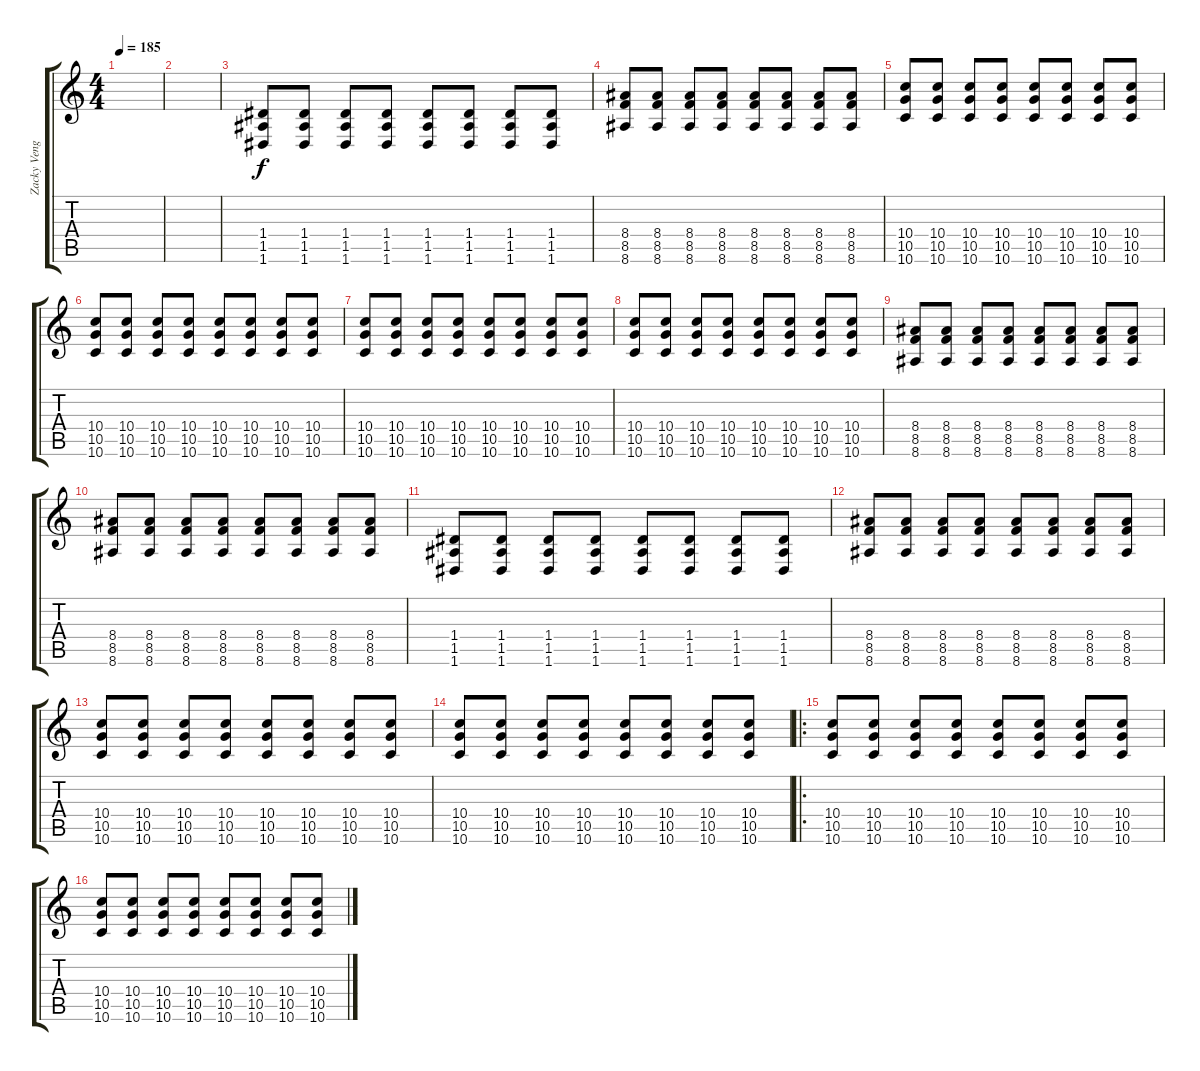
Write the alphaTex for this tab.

\track ("Zacky Vengeance" "Zacky Veng") {instrument distortionguitar}
\staff {score tabs}
\tuning (E4 B3 G3 D3 A2 D2) {hide}
\ts (4 4)
\tempo 185
\clef g2
\ks c
|
|
(1.4 1.5 1.6).8 (1.4 1.5 1.6).8 (1.4 1.5 1.6).8 (1.4 1.5 1.6).8 (1.4 1.5 1.6).8 (1.4 1.5 1.6).8 (1.4 1.5 1.6).8 (1.4 1.5 1.6).8 |
(8.4 8.5 8.6).8 (8.4 8.5 8.6).8 (8.4 8.5 8.6).8 (8.4 8.5 8.6).8 (8.4 8.5 8.6).8 (8.4 8.5 8.6).8 (8.4 8.5 8.6).8 (8.4 8.5 8.6).8 |
(10.4 10.5 10.6).8 (10.4 10.5 10.6).8 (10.4 10.5 10.6).8 (10.4 10.5 10.6).8 (10.4 10.5 10.6).8 (10.4 10.5 10.6).8 (10.4 10.5 10.6).8 (10.4 10.5 10.6).8 |
(10.4 10.5 10.6).8 (10.4 10.5 10.6).8 (10.4 10.5 10.6).8 (10.4 10.5 10.6).8 (10.4 10.5 10.6).8 (10.4 10.5 10.6).8 (10.4 10.5 10.6).8 (10.4 10.5 10.6).8 |
(10.4 10.5 10.6).8 (10.4 10.5 10.6).8 (10.4 10.5 10.6).8 (10.4 10.5 10.6).8 (10.4 10.5 10.6).8 (10.4 10.5 10.6).8 (10.4 10.5 10.6).8 (10.4 10.5 10.6).8 |
(10.4 10.5 10.6).8 (10.4 10.5 10.6).8 (10.4 10.5 10.6).8 (10.4 10.5 10.6).8 (10.4 10.5 10.6).8 (10.4 10.5 10.6).8 (10.4 10.5 10.6).8 (10.4 10.5 10.6).8 |
(8.4 8.5 8.6).8 (8.4 8.5 8.6).8 (8.4 8.5 8.6).8 (8.4 8.5 8.6).8 (8.4 8.5 8.6).8 (8.4 8.5 8.6).8 (8.4 8.5 8.6).8 (8.4 8.5 8.6).8 |
(8.4 8.5 8.6).8 (8.4 8.5 8.6).8 (8.4 8.5 8.6).8 (8.4 8.5 8.6).8 (8.4 8.5 8.6).8 (8.4 8.5 8.6).8 (8.4 8.5 8.6).8 (8.4 8.5 8.6).8 |
(1.4 1.5 1.6).8 (1.4 1.5 1.6).8 (1.4 1.5 1.6).8 (1.4 1.5 1.6).8 (1.4 1.5 1.6).8 (1.4 1.5 1.6).8 (1.4 1.5 1.6).8 (1.4 1.5 1.6).8 |
(8.4 8.5 8.6).8 (8.4 8.5 8.6).8 (8.4 8.5 8.6).8 (8.4 8.5 8.6).8 (8.4 8.5 8.6).8 (8.4 8.5 8.6).8 (8.4 8.5 8.6).8 (8.4 8.5 8.6).8 |
(10.4 10.5 10.6).8 (10.4 10.5 10.6).8 (10.4 10.5 10.6).8 (10.4 10.5 10.6).8 (10.4 10.5 10.6).8 (10.4 10.5 10.6).8 (10.4 10.5 10.6).8 (10.4 10.5 10.6).8 |
(10.4 10.5 10.6).8 (10.4 10.5 10.6).8 (10.4 10.5 10.6).8 (10.4 10.5 10.6).8 (10.4 10.5 10.6).8 (10.4 10.5 10.6).8 (10.4 10.5 10.6).8 (10.4 10.5 10.6).8 |
\ro
(10.4 10.5 10.6).8 (10.4 10.5 10.6).8 (10.4 10.5 10.6).8 (10.4 10.5 10.6).8 (10.4 10.5 10.6).8 (10.4 10.5 10.6).8 (10.4 10.5 10.6).8 (10.4 10.5 10.6).8 |
(10.4 10.5 10.6).8 (10.4 10.5 10.6).8 (10.4 10.5 10.6).8 (10.4 10.5 10.6).8 (10.4 10.5 10.6).8 (10.4 10.5 10.6).8 (10.4 10.5 10.6).8 (10.4 10.5 10.6).8
